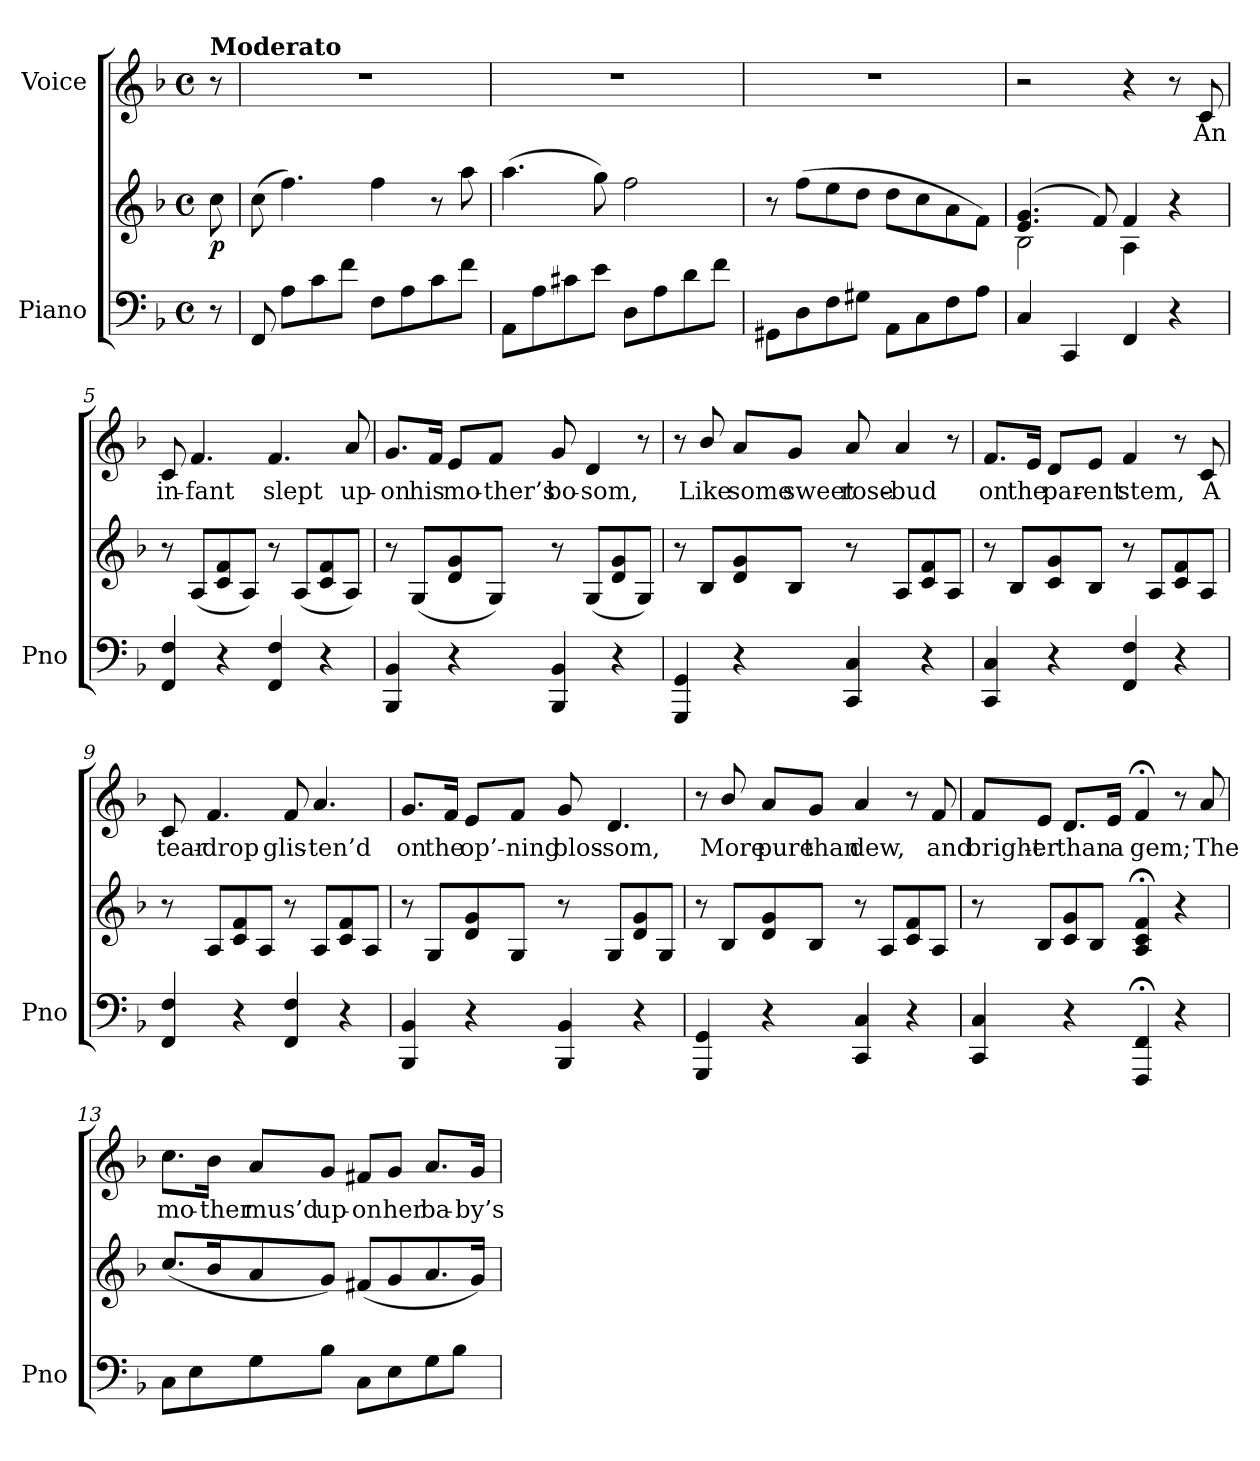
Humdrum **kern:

**kern	**kern	**dynam	**kern	**text
*part2	*part2	*part2	*part1	*part1
*staff3	*staff2	*staff2/3	*staff1	*staff1
*I"Piano	*	*	*I"Voice	*
*I'Pno	*	*	*	*
*clefF4	*clefG2	*	*clefG2	*
*k[b-]	*k[b-]	*	*k[b-]	*
*M4/4	*M4/4	*	*M4/4	*
*met(c)	*met(c)	*	*met(c)	*
=	=	=	=	=
!	!	!	!LO:TX:a:B:t=Moderato	!
!	!	!LO:DY:b	!	!
8r	8cc\	p	8r	.
=1	=1	=1	=1	=1
8FF/	(8cc\	.	1r	.
8A\L	4.ff\)	.	.	.
8c\	.	.	.	.
8f\J	.	.	.	.
8F\L	4ff\	.	.	.
8A\	.	.	.	.
8c\	8r	.	.	.
8f\J	8aa\	.	.	.
=2	=2	=2	=2	=2
8AA\L	(4.aa\	.	1r	.
8A\	.	.	.	.
8c#X\	.	.	.	.
8e\J	8gg\)	.	.	.
8D\L	2ff\	.	.	.
8A\	.	.	.	.
8d\	.	.	.	.
8f\J	.	.	.	.
=3	=3	=3	=3	=3
8GG#X\L	8r	.	1r	.
8D\	(8ff\L	.	.	.
8F\	8ee\	.	.	.
8G#X\J	8dd\J	.	.	.
8AA\L	8dd\L	.	.	.
8C\	8cc\	.	.	.
8F\	8a\	.	.	.
8A\J	8f\J)	.	.	.
=4	=4	=4	=4	=4
*	*^	*	*	*
4C/	(4.e/ 4.g/	2B-\	.	2r	.
4CC/	.	.	.	.	.
.	8f/)	.	.	.	.
4FF/	4f/	4A\	.	4r	.
4r	4r	4ryy	.	8r	.
.	.	.	.	8c/	An
*	*v	*v	*	*	*
=5	=5	=5	=5	=5
4FF/ 4F/	8r	.	8c/	in-
.	(8A/L	.	4.f/	-fant
4r	8c/ 8f/	.	.	.
.	8A/J)	.	.	.
4FF/ 4F/	8r	.	4.f/	slept
.	(8A/L	.	.	.
4r	8c/ 8f/	.	.	.
.	8A/J)	.	8a/	up-
=6	=6	=6	=6	=6
4BBB-/ 4BB-/	8r	.	8.g/L	-on
.	(8G/L	.	.	.
.	.	.	16f/Jk	his
4r	8d/ 8g/	.	8e/L	mo-
.	8G/J)	.	8f/J	-ther’s
4BBB-/ 4BB-/	8r	.	8g/	bo-
.	(8G/L	.	4d/	-som,
4r	8d/ 8g/	.	.	.
.	8G/J)	.	8r	.
=7	=7	=7	=7	=7
4GGG/ 4GG/	8r	.	8r	.
.	8B-/L	.	8b-/	Like
4r	8d/ 8g/	.	8a/L	some
.	8B-/J	.	8g/J	sweet
4CC/ 4C/	8r	.	8a/	rose-
.	8A/L	.	4a/	-bud
4r	8c/ 8f/	.	.	.
.	8A/J	.	8r	.
=8	=8	=8	=8	=8
4CC/ 4C/	8r	.	8.f/L	on
.	8B-/L	.	.	.
.	.	.	16e/Jk	the
4r	8c/ 8g/	.	8d/L	par-
.	8B-/J	.	8e/J	-ent
4FF/ 4F/	8r	.	4f/	stem,
.	8A/L	.	.	.
4r	8c/ 8f/	.	8r	.
.	8A/J	.	8c/	A
=9	=9	=9	=9	=9
4FF/ 4F/	8r	.	8c/	tear-
.	8A/L	.	4.f/	-drop
4r	8c/ 8f/	.	.	.
.	8A/J	.	.	.
4FF/ 4F/	8r	.	8f/	glis-
.	8A/L	.	4.a/	-ten’d
4r	8c/ 8f/	.	.	.
.	8A/J	.	.	.
=10	=10	=10	=10	=10
4BBB-/ 4BB-/	8r	.	8.g/L	on
.	8G/L	.	.	.
.	.	.	16f/Jk	the
4r	8d/ 8g/	.	8e/L	op’-
.	8G/J	.	8f/J	-ning
4BBB-/ 4BB-/	8r	.	8g/	blos-
.	8G/L	.	4.d/	-som,
4r	8d/ 8g/	.	.	.
.	8G/J	.	.	.
=11	=11	=11	=11	=11
4GGG/ 4GG/	8r	.	8r	.
.	8B-/L	.	8b-/	More
4r	8d/ 8g/	.	8a/L	pure
.	8B-/J	.	8g/J	than
4CC/ 4C/	8r	.	4a/	dew,
.	8A/L	.	.	.
4r	8c/ 8f/	.	8r	.
.	8A/J	.	8f/	and
=12	=12	=12	=12	=12
4CC/ 4C/	8r	.	8f/L	bright-
.	8B-/L	.	8e/J	-er
4r	8c/ 8g/	.	8.d/L	than
.	8B-/J	.	.	.
.	.	.	16e/Jk	a
4FFF/;< 4FF/;<	4A/;< 4c/;< 4f/;<	.	4f;</	gem;
4r	4r	.	8r	.
.	.	.	8a/	The
=13	=13	=13	=13	=13
8C\L	(8.cc/L	.	8.cc\L	mo-
8E\	.	.	.	.
.	16b-/K	.	16b-\Jk	-ther
8G\	8a/	.	8a/L	mus’d
8B-\J	8g/J)	.	8g/J	up-
8C\L	(8f#X/L	.	8f#X/L	-on
8E\	8g/	.	8g/J	her
8G\	8.a/	.	8.a/L	ba-
8B-\J	.	.	.	.
.	16g/Jk)	.	16g/Jk	-by’s
=	=	=	=	=
*-	*-	*-	*-	*-
